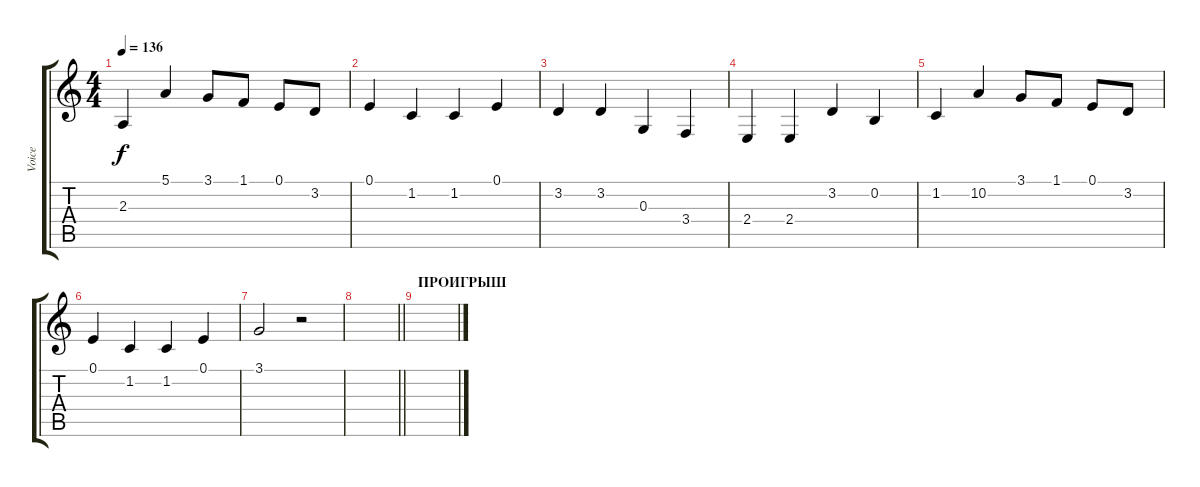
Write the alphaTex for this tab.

\track ("Voice" "Voice") {instrument drawbarorgan}
\staff {score tabs}
\tuning (E4 B3 G3 D3 A2 E2) {hide}
\ts (4 4)
\tempo 136
\clef g2
\ks c
2.3.4{dy f} 5.1.4 3.1.8 1.1.8 0.1.8 3.2.8 |
0.1.4 1.2.4 1.2.4 0.1.4 |
3.2.4 3.2.4 0.3.4 3.4.4 |
2.4.4 2.4.4 3.2.4 0.2.4 |
1.2.4 10.2.4 3.1.8 1.1.8 0.1.8 3.2.8 |
0.1.4 1.2.4 1.2.4 0.1.4 |
3.1.2 r.2 |
\barLineRight lightlight
|
\section ("" "ПРОИГРЫШ")
